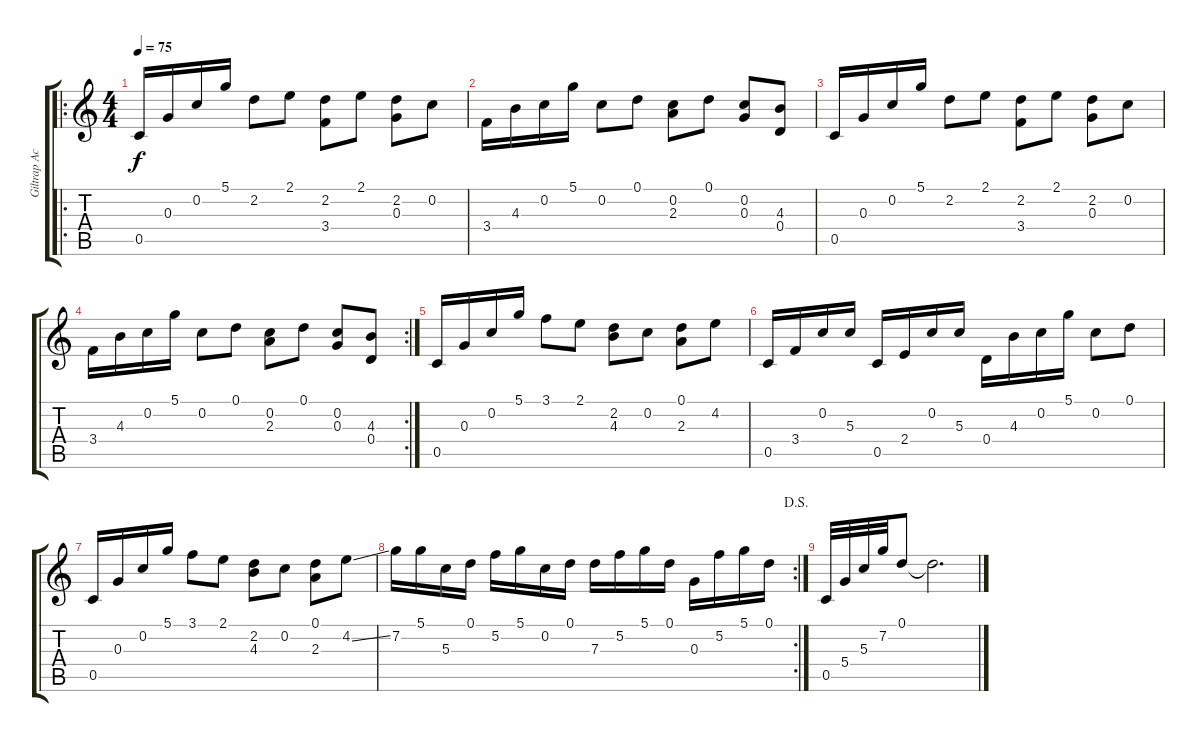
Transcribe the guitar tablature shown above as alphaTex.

\track ("Giltrap Acoustic Steel" "Giltrap Ac") {instrument acousticguitarsteel}
\staff {score tabs}
\tuning (D4 C4 G3 D3 C3 C2) {hide}
\ro
\ts (4 4)
\tempo 75
\clef g2
\ks c
0.5.16{dy f} 0.3.16 0.2.16 5.1.16 2.2.8 2.1.8 (2.2 3.4).8 2.1.8 (2.2 0.3).8 0.2.8 |
3.4.16 4.3.16 0.2.16 5.1.16 0.2.8 0.1.8 (0.2 2.3).8 0.1.8 (0.2 0.3).8 (4.3 0.4).8 |
0.5.16 0.3.16 0.2.16 5.1.16 2.2.8 2.1.8 (2.2 3.4).8 2.1.8 (2.2 0.3).8 0.2.8 |
\rc 2
3.4.16 4.3.16 0.2.16 5.1.16 0.2.8 0.1.8 (0.2 2.3).8 0.1.8 (0.2 0.3).8 (4.3 0.4).8 |
0.5.16 0.3.16 0.2.16 5.1.16 3.1.8 2.1.8 (2.2 4.3).8 0.2.8 (0.1 2.3).8 4.2.8 |
0.5.16 3.4.16 0.2.16 5.3.16 0.5.16 2.4.16 0.2.16 5.3.16 0.4.16 4.3.16 0.2.16 5.1.16 0.2.8 0.1.8 |
0.5.16 0.3.16 0.2.16 5.1.16 3.1.8 2.1.8 (2.2 4.3).8 0.2.8 (0.1 2.3).8 4.2{ss}.8 |
\rc 2
\jump dalsegno
7.2.16 5.1.16 5.3.16 0.1.16 5.2.16 5.1.16 0.2.16 0.1.16 7.3.16 5.2.16 5.1.16 0.1.16 0.3.16 5.2.16 5.1.16 0.1.16 |
0.5.32 5.4.32 5.3.32 7.2.32 0.1.8 0.1{t}.2{d}
